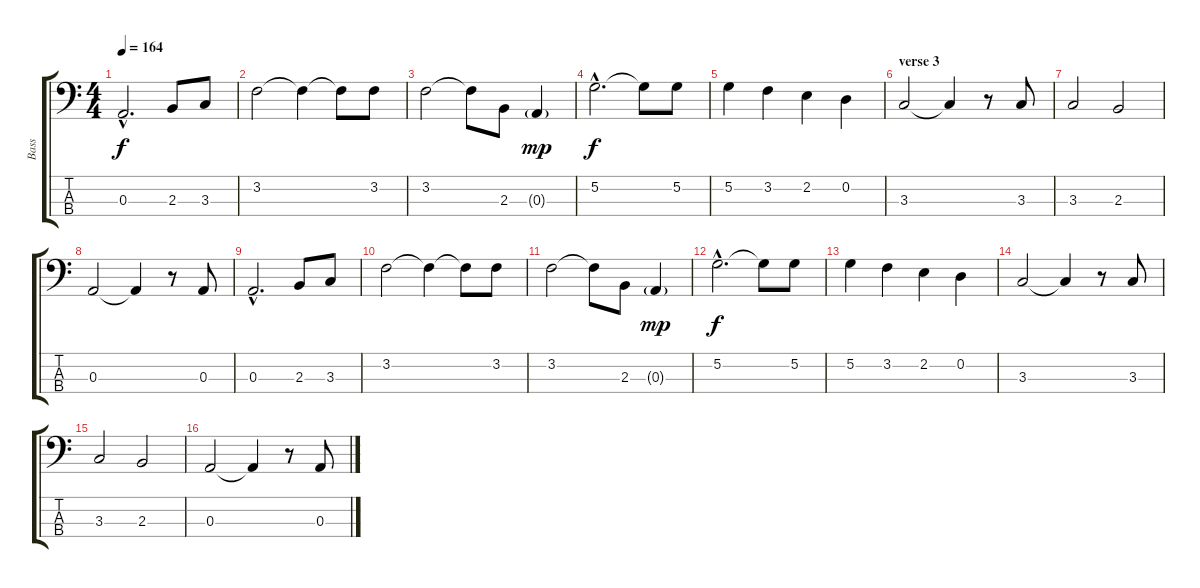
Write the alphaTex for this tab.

\track ("Bass" "Bass") {instrument electricbassfinger}
\staff {score tabs}
\tuning (G2 D2 A1 E1) {hide}
\ts (4 4)
\tempo 164
\clef f4
\ks c
0.3{hac}.2{d dy f} 2.3.8 3.3.8 |
3.2.2 3.2{t}.4 3.2{t}.8 3.2.8 |
3.2.2 3.2{t}.8 2.3.8 0.3{g}.4{dy mp} |
5.2{hac}.2{d dy f} 5.2{t}.8 5.2.8 |
5.2.4 3.2.4 2.2.4 0.2.4 |
\section ("" "verse 3")
3.3.2 3.3{t}.4 r.8 3.3.8 |
3.3.2 2.3.2 |
0.3.2 0.3{t}.4 r.8 0.3.8 |
0.3{hac}.2{d} 2.3.8 3.3.8 |
3.2.2 3.2{t}.4 3.2{t}.8 3.2.8 |
3.2.2 3.2{t}.8 2.3.8 0.3{g}.4{dy mp} |
5.2{hac}.2{d dy f} 5.2{t}.8 5.2.8 |
5.2.4 3.2.4 2.2.4 0.2.4 |
3.3.2 3.3{t}.4 r.8 3.3.8 |
3.3.2 2.3.2 |
0.3.2 0.3{t}.4 r.8 0.3.8
